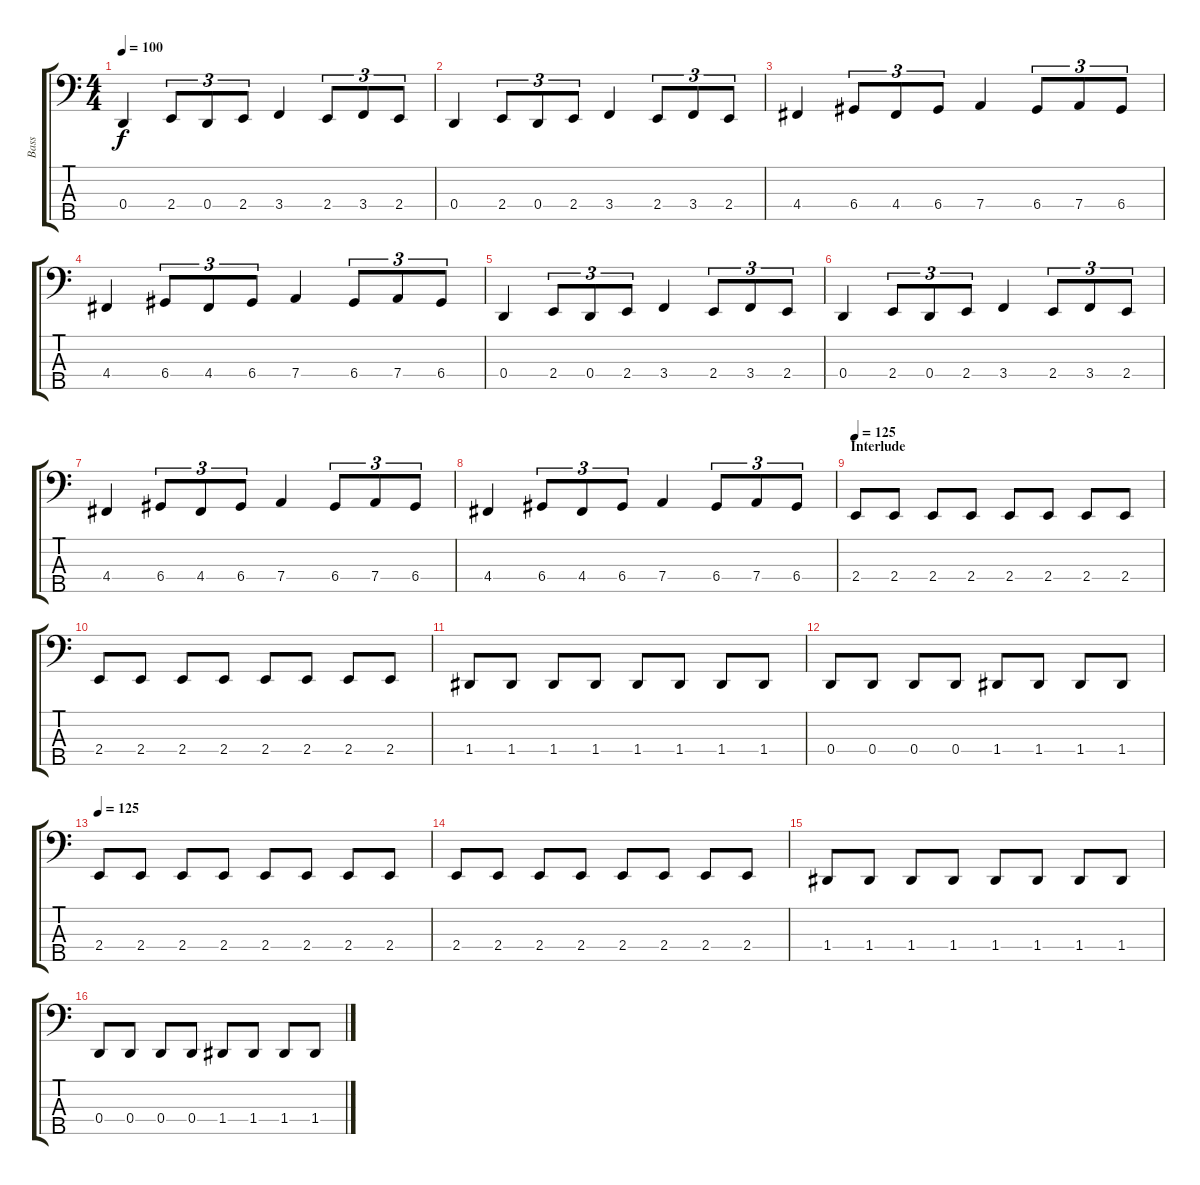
\track ("Bass" "Bass") {instrument electricbasspick}
\staff {score tabs}
\tuning (F2 C2 G1 D1 A0) {hide}
\ts (4 4)
\tempo 100
\clef f4
\ks c
0.4.4{dy f} 2.4.8{tu (3 2)} 0.4.8{tu (3 2)} 2.4.8{tu (3 2)} 3.4.4 2.4.8{tu (3 2)} 3.4.8{tu (3 2)} 2.4.8{tu (3 2)} |
0.4.4 2.4.8{tu (3 2)} 0.4.8{tu (3 2)} 2.4.8{tu (3 2)} 3.4.4 2.4.8{tu (3 2)} 3.4.8{tu (3 2)} 2.4.8{tu (3 2)} |
4.4.4 6.4.8{tu (3 2)} 4.4.8{tu (3 2)} 6.4.8{tu (3 2)} 7.4.4 6.4.8{tu (3 2)} 7.4.8{tu (3 2)} 6.4.8{tu (3 2)} |
4.4.4 6.4.8{tu (3 2)} 4.4.8{tu (3 2)} 6.4.8{tu (3 2)} 7.4.4 6.4.8{tu (3 2)} 7.4.8{tu (3 2)} 6.4.8{tu (3 2)} |
0.4.4 2.4.8{tu (3 2)} 0.4.8{tu (3 2)} 2.4.8{tu (3 2)} 3.4.4 2.4.8{tu (3 2)} 3.4.8{tu (3 2)} 2.4.8{tu (3 2)} |
0.4.4 2.4.8{tu (3 2)} 0.4.8{tu (3 2)} 2.4.8{tu (3 2)} 3.4.4 2.4.8{tu (3 2)} 3.4.8{tu (3 2)} 2.4.8{tu (3 2)} |
4.4.4 6.4.8{tu (3 2)} 4.4.8{tu (3 2)} 6.4.8{tu (3 2)} 7.4.4 6.4.8{tu (3 2)} 7.4.8{tu (3 2)} 6.4.8{tu (3 2)} |
4.4.4 6.4.8{tu (3 2)} 4.4.8{tu (3 2)} 6.4.8{tu (3 2)} 7.4.4 6.4.8{tu (3 2)} 7.4.8{tu (3 2)} 6.4.8{tu (3 2)} |
\section ("" "Interlude")
\tempo 125
2.4.8 2.4.8 2.4.8 2.4.8 2.4.8 2.4.8 2.4.8 2.4.8 |
2.4.8 2.4.8 2.4.8 2.4.8 2.4.8 2.4.8 2.4.8 2.4.8 |
1.4.8 1.4.8 1.4.8 1.4.8 1.4.8 1.4.8 1.4.8 1.4.8 |
0.4.8 0.4.8 0.4.8 0.4.8 1.4.8 1.4.8 1.4.8 1.4.8 |
\tempo 125
2.4.8 2.4.8 2.4.8 2.4.8 2.4.8 2.4.8 2.4.8 2.4.8 |
2.4.8 2.4.8 2.4.8 2.4.8 2.4.8 2.4.8 2.4.8 2.4.8 |
1.4.8 1.4.8 1.4.8 1.4.8 1.4.8 1.4.8 1.4.8 1.4.8 |
0.4.8 0.4.8 0.4.8 0.4.8 1.4.8 1.4.8 1.4.8 1.4.8
